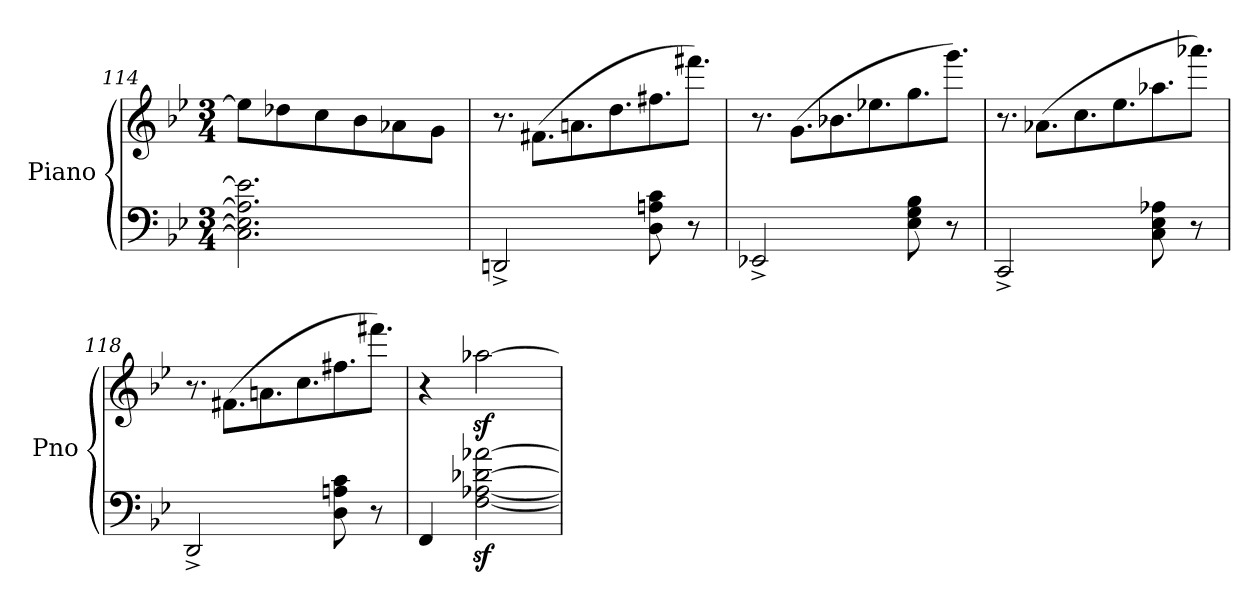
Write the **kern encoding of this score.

**kern	**kern
*part1	*part1
*staff2	*staff1
*I"Piano	*
*I'Pno	*
*clefF4	*clefG2
*k[b-e-]	*k[b-e-]
*B-:	*B-:
*M3/4	*M3/4
=114	=114
2.C\] 2.E-\] 2.A-\] 2.e-\]	8ee-\L]
.	8dd-X\
.	8cc\
.	8b-\
.	8a-X\
.	8g\J
=115	=115
*	*Xtuplet
2DDn^/	12.r
.	(12.f#X\L
.	12.an\
.	12.dd\
8D\ 8An\ 8c\	12.ff#X\
8r	12.fff#X\J)
!!LO:PB:g=z
=116	=116
2EE-X^/	12.r
.	(12.g\L
.	12.b-X\
.	12.ee-X\
8E-\ 8G\ 8B-\	12.gg\
8r	12.ggg\J)
=117	=117
2CC^/	12.r
.	(12.a-X\L
.	12.cc\
.	12.ee-\
8C\ 8E-\ 8A-X\	12.aa-X\
8r	12.aaa-X\J)
=118	=118
2DD^/	12.r
.	(12.f#X\L
.	12.an\
.	12.cc\
8D\ 8An\ 8c\	12.ff#X\
8r	12.fff#X\J)
=119	=119
4FF/	4r
[2F\z< [2A-X\z< [2d-X\z< [2a-X\z<	[2aa-Xz<\
=	=
*-	*-
